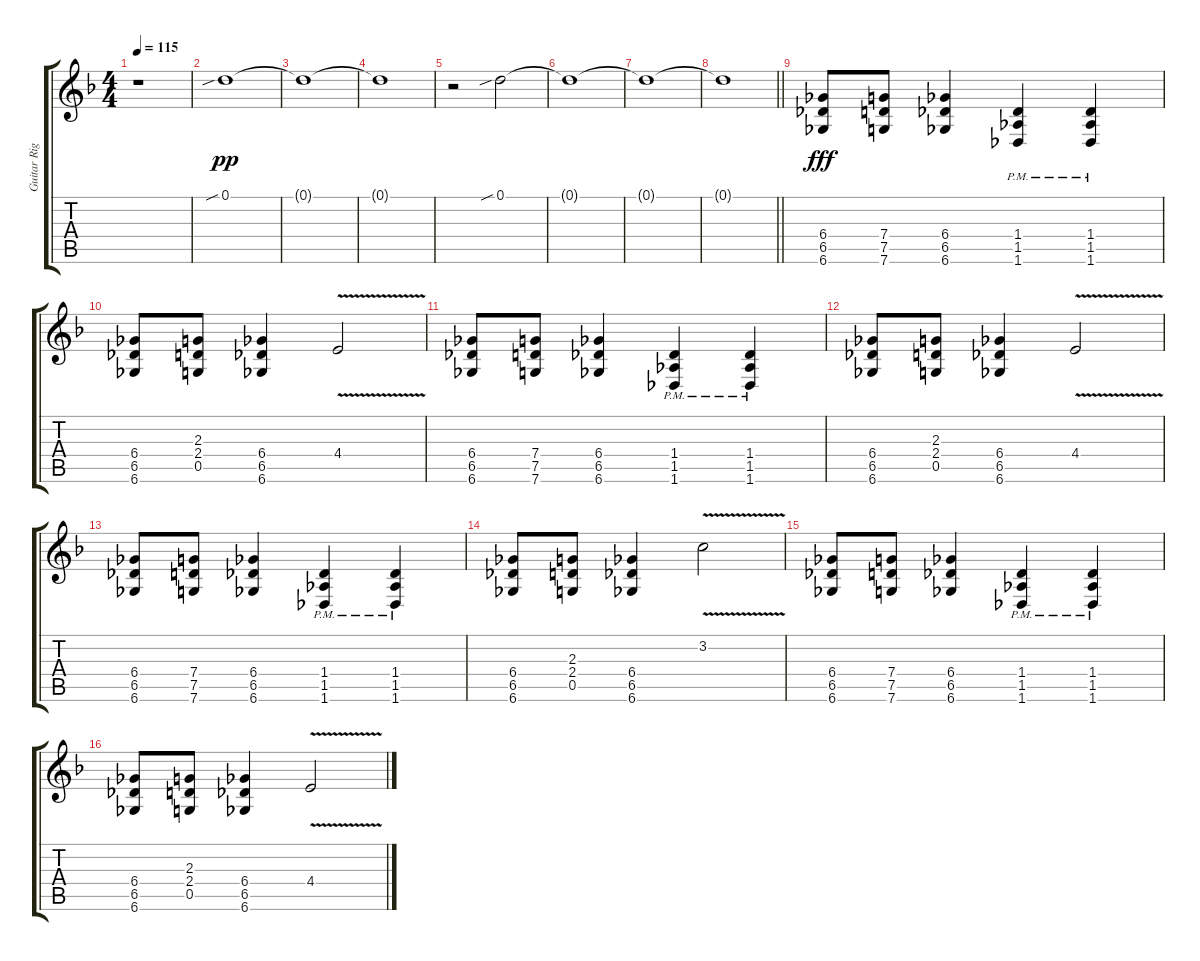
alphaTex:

\track ("Guitar Right" "Guitar Rig") {instrument distortionguitar}
\staff {score tabs}
\tuning (D4 A3 F3 C3 G2 C2) {hide}
\ts (4 4)
\tempo 115
\clef g2
\ks f
r.1{dy pp instrument distortionguitar} |
0.1{sib}.1 |
0.1{t}.1 |
0.1{t}.1 |
r.2 0.1{sib}.2 |
0.1{t}.1 |
0.1{t}.1 |
\barLineRight lightlight
0.1{t}.1 |
(6.4 6.5 6.6).8{dy fff} (7.4 7.5 7.6).8 (6.4 6.5 6.6).4 (1.4{pm} 1.5{pm} 1.6{pm}).4 (1.4{pm} 1.5{pm} 1.6{pm}).4 |
(6.4 6.5 6.6).8 (2.3 2.4 0.5).8 (6.4 6.5 6.6).4 4.4{v}.2 |
(6.4 6.5 6.6).8 (7.4 7.5 7.6).8 (6.4 6.5 6.6).4 (1.4{pm} 1.5{pm} 1.6{pm}).4 (1.4{pm} 1.5{pm} 1.6{pm}).4 |
(6.4 6.5 6.6).8 (2.3 2.4 0.5).8 (6.4 6.5 6.6).4 4.4{v}.2 |
(6.4 6.5 6.6).8 (7.4 7.5 7.6).8 (6.4 6.5 6.6).4 (1.4{pm} 1.5{pm} 1.6{pm}).4 (1.4{pm} 1.5{pm} 1.6{pm}).4 |
(6.4 6.5 6.6).8 (2.3 2.4 0.5).8 (6.4 6.5 6.6).4 3.2{v}.2 |
(6.4 6.5 6.6).8 (7.4 7.5 7.6).8 (6.4 6.5 6.6).4 (1.4{pm} 1.5{pm} 1.6{pm}).4 (1.4{pm} 1.5{pm} 1.6{pm}).4 |
(6.4 6.5 6.6).8 (2.3 2.4 0.5).8 (6.4 6.5 6.6).4 4.4{v}.2
